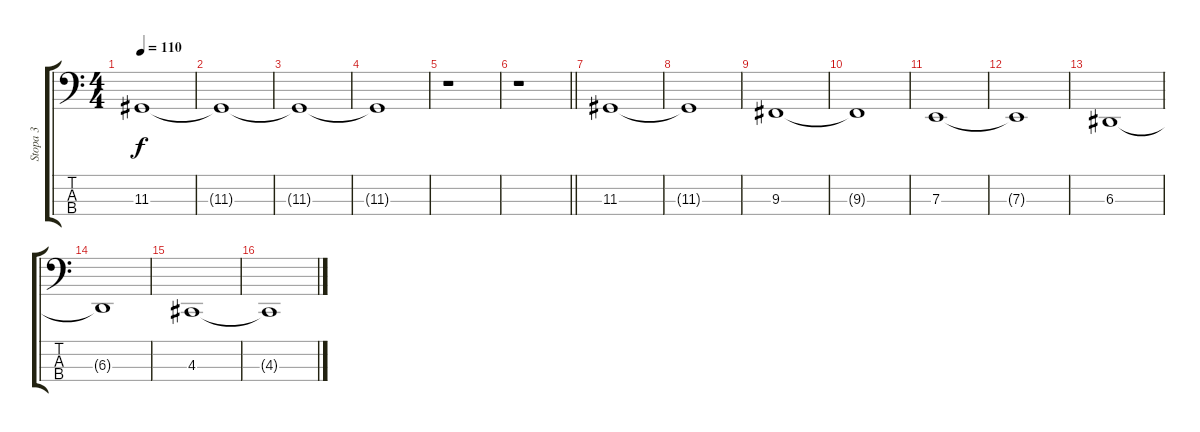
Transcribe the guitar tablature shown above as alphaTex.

\track ("Stopa 3" "Stopa 3") {instrument synthstrings1}
\staff {score tabs}
\tuning (G2 D2 A1 E1) {hide}
\ts (4 4)
\tempo 110
\clef f4
\ks c
11.3.1{dy f} |
11.3{t}.1 |
11.3{t}.1 |
11.3{t}.1 |
r.1 |
\barLineRight lightlight
r.1 |
\section ("" "")
11.3.1 |
11.3{t}.1 |
9.3.1 |
9.3{t}.1 |
7.3.1 |
7.3{t}.1 |
6.3.1 |
6.3{t}.1 |
4.3.1 |
4.3{t}.1
